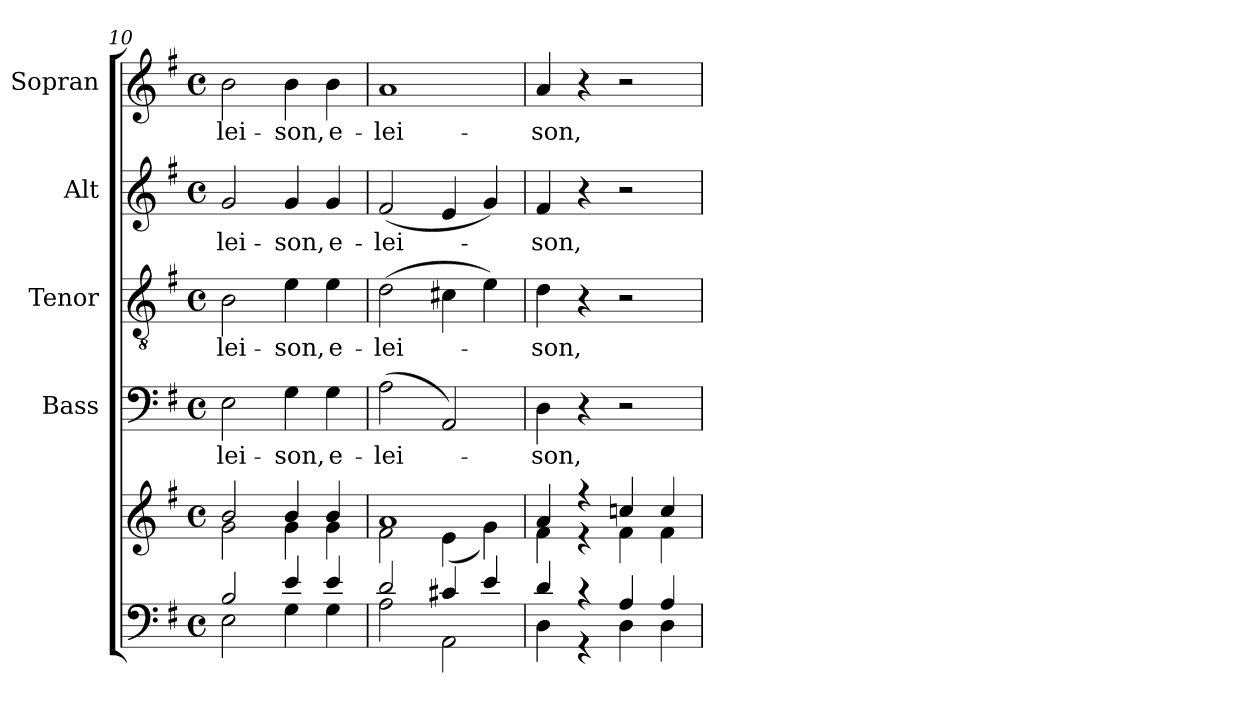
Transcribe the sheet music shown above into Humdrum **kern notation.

**kern	**kern	**kern	**text	**kern	**text	**kern	**text	**kern	**text
*part5	*part5	*part4	*part4	*part3	*part3	*part2	*part2	*part1	*part1
*staff6	*staff5	*staff4	*staff4	*staff3	*staff3	*staff2	*staff2	*staff1	*staff1
*	*	*I"Bass	*	*I"Tenor	*	*I"Alt	*	*I"Sopran	*
*	*	*I'B.	*	*I'T.	*	*I'A.	*	*I'S.	*
*clefF4	*clefG2	*clefF4	*	*clefGv2	*	*clefG2	*	*clefG2	*
*k[f#]	*k[f#]	*k[f#]	*	*k[f#]	*	*k[f#]	*	*k[f#]	*
*G:	*G:	*G:	*	*G:	*	*G:	*	*G:	*
*M4/4	*M4/4	*M4/4	*	*M4/4	*	*M4/4	*	*M4/4	*
*met(c)	*met(c)	*met(c)	*	*met(c)	*	*met(c)	*	*met(c)	*
=10	=10	=10	=10	=10	=10	=10	=10	=10	=10
*^	*^	*	*	*	*	*	*	*	*
!	!	!	!	!	!LO:LY:b	!	!LO:LY:b	!	!LO:LY:b	!	!LO:LY:b
2B/	2E\	2b/	2g\	2E\	-lei-	2B\	-lei-	2g/	-lei-	2b\	-lei-
!	!	!	!	!	!LO:LY:b	!	!LO:LY:b	!	!LO:LY:b	!	!LO:LY:b
4e/	4G\	4b/	4g\	4G\	-son,	4e\	-son,	4g/	-son,	4b\	-son,
!	!	!	!	!	!LO:LY:b	!	!LO:LY:b	!	!LO:LY:b	!	!LO:LY:b
4e/	4G\	4b/	4g\	4G\	e-	4e\	e-	4g/	e-	4b\	e-
!!LO:PB:g=z
=11	=11	=11	=11	=11	=11	=11	=11	=11	=11	=11	=11
!	!	!	!	!	!LO:LY:b	!	!LO:LY:b	!	!LO:LY:b	!	!LO:LY:b
2d/	2A\	1a	2f#\	(>2A\	-lei-	(>2d\	-lei-	(<2f#/	-lei-	1a	-lei-
4c#X/	2AA\	.	(<4e\	2AA/)	.	4c#X\	.	4e/	.	.	.
4e/	.	.	4g\)	.	.	4e\)	.	4g/)	.	.	.
=12	=12	=12	=12	=12	=12	=12	=12	=12	=12	=12	=12
!	!	!	!	!	!LO:LY:b	!	!LO:LY:b	!	!LO:LY:b	!	!LO:LY:b
4d/	4D\	4a/	4f#\	4D\	-son,	4d\	-son,	4f#/	-son,	4a/	-son,
4r	4r	4r	4r	4r	.	4r	.	4r	.	4r	.
4A/	4D\	4ccn/	4f#\	2r	.	2r	.	2r	.	2r	.
4A/	4D\	4cc/	4f#\	.	.	.	.	.	.	.	.
*v	*v	*	*	*	*	*	*	*	*	*	*
*	*v	*v	*	*	*	*	*	*	*	*
=	=	=	=	=	=	=	=	=	=
*-	*-	*-	*-	*-	*-	*-	*-	*-	*-
